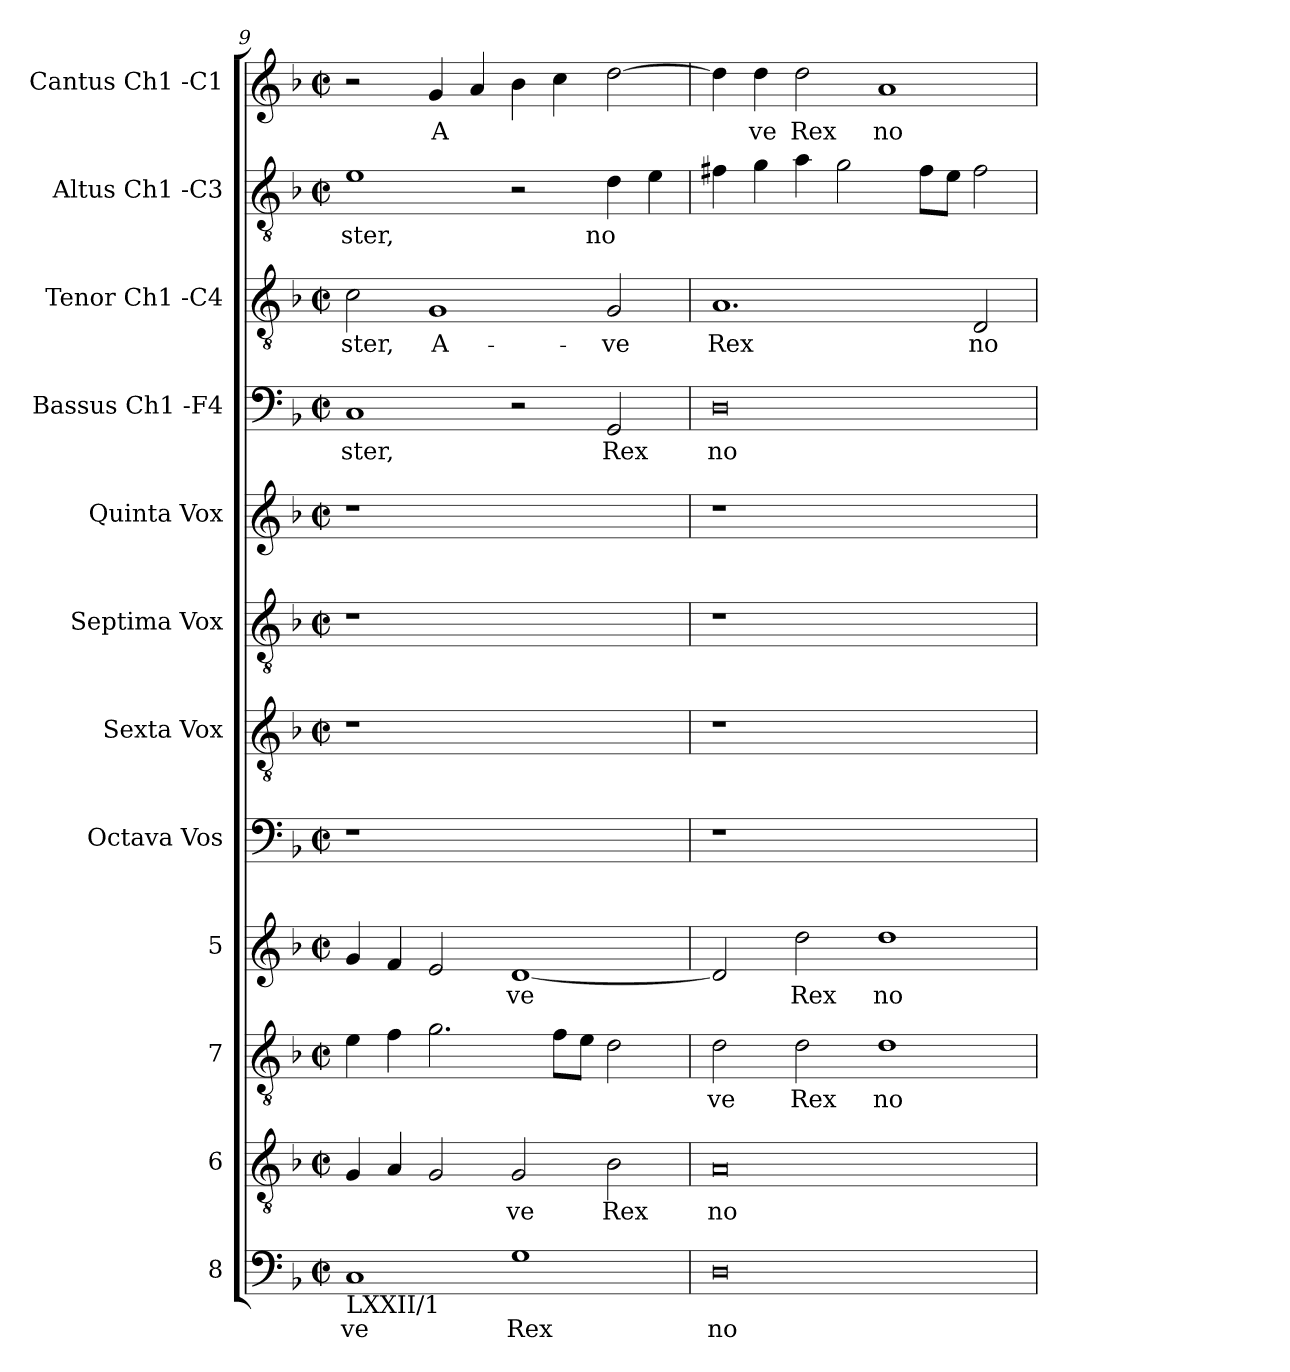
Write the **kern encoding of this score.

**kern	**text	**kern	**text	**kern	**text	**kern	**text	**kern	**kern	**kern	**kern	**kern	**text	**kern	**text	**kern	**text	**kern	**text
*part12	*part12	*part11	*part11	*part10	*part10	*part9	*part9	*part8	*part7	*part6	*part5	*part4	*part4	*part3	*part3	*part2	*part2	*part1	*part1
*staff12	*staff12	*staff11	*staff11	*staff10	*staff10	*staff9	*staff9	*staff8	*staff7	*staff6	*staff5	*staff4	*staff4	*staff3	*staff3	*staff2	*staff2	*staff1	*staff1
*I"8	*	*I"6	*	*I"7	*	*I"5	*	*I"Octava  Vos	*I"Sexta  Vox	*I"Septima  Vox	*I"Quinta  Vox	*I"Bassus  Ch1 -F4	*	*I"Tenor  Ch1 -C4	*	*I"Altus  Ch1 -C3	*	*I"Cantus  Ch1 -C1	*
*	*	*	*	*	*	*	*	*	*	*	*	*I'B	*	*I'T	*	*I'A	*	*I'C	*
*clefF4	*	*clefGv2	*	*clefGv2	*	*clefG2	*	*clefF4	*clefGv2	*clefGv2	*clefG2	*clefF4	*	*clefGv2	*	*clefGv2	*	*clefG2	*
*k[b-]	*	*k[b-]	*	*k[b-]	*	*k[b-]	*	*k[b-]	*k[b-]	*k[b-]	*k[b-]	*k[b-]	*	*k[b-]	*	*k[b-]	*	*k[b-]	*
*F:	*	*F:	*	*F:	*	*F:	*	*F:	*F:	*F:	*F:	*F:	*	*F:	*	*F:	*	*F:	*
*M2/2	*	*M2/2	*	*M2/2	*	*M2/2	*	*M2/2	*M2/2	*M2/2	*M2/2	*M2/2	*	*M2/2	*	*M2/2	*	*M2/2	*
*met(c|)	*	*met(c|)	*	*met(c|)	*	*met(c|)	*	*met(c|)	*met(c|)	*met(c|)	*met(c|)	*met(c|)	*	*met(c|)	*	*met(c|)	*	*met(c|)	*
=9	=9	=9	=9	=9	=9	=9	=9	=9	=9	=9	=9	=9	=9	=9	=9	=9	=9	=9	=9
!LO:TX:b:t=LXXII/1	!	!	!	!	!	!	!	!	!	!	!	!	!	!	!	!	!	!	!
!	!LO:LY:b:cj	!	!LO:LY:b:cj	!	!LO:LY:b:cj	!	!LO:LY:b:cj	!	!	!	!	!	!LO:LY:b:cj	!	!LO:LY:b:cj	!	!LO:LY:b:cj	!	!
1C	-ve	4G/	--	4e\	--	4g/	--	1r	1r	1r	1r	1C	-ster,	2c\	-ster,	1e	-ster,	2r	.
!	!	!	!LO:LY:b:cj	!	!LO:LY:b:cj	!	!LO:LY:b:cj	!	!	!	!	!	!	!	!	!	!	!	!
.	.	4A/	--	4f\	--	4f/	--	.	.	.	.	.	.	.	.	.	.	.	.
!	!	!	!LO:LY:b:cj	!	!LO:LY:b:cj	!	!LO:LY:b:cj	!	!	!	!	!	!	!	!LO:LY:b:cj	!	!	!	!LO:LY:b:cj
.	.	2G/	--	2.g\	--	2e/	--	.	.	.	.	.	.	1G	A-	.	.	4g/	A-
!	!	!	!	!	!	!	!	!	!	!	!	!	!	!	!	!	!	!	!LO:LY:b:cj
.	.	.	.	.	.	.	.	.	.	.	.	.	.	.	.	.	.	4a/	--
!	!LO:LY:b:cj	!	!LO:LY:b:cj	!	!	!	!LO:LY:b:cj	!	!	!	!	!	!	!	!	!	!	!	!LO:LY:b:cj
1G	Rex	2G/	-ve	.	.	[<1d	-ve	1ryy	1ryy	1ryy	1ryy	2r	.	.	.	2r	.	4b-\	--
!	!	!	!	!	!LO:LY:b:cj	!	!	!	!	!	!	!	!	!	!	!	!	!	!LO:LY:b:cj
.	.	.	.	8f\L	--	.	.	.	.	.	.	.	.	.	.	.	.	4cc\	--
!	!	!	!	!	!LO:LY:b:cj	!	!	!	!	!	!	!	!	!	!	!	!	!	!
.	.	.	.	8e\J	--	.	.	.	.	.	.	.	.	.	.	.	.	.	.
!	!	!	!LO:LY:b:cj	!	!LO:LY:b:cj	!	!	!	!	!	!	!	!LO:LY:b:cj	!	!LO:LY:b:cj	!	!LO:LY:b:cj	!	!LO:LY:b:cj
.	.	2B-\	Rex	2d\	--	.	.	.	.	.	.	2GG/	Rex	2G/	-ve	4d\	no-	[>2dd\	--
!	!	!	!	!	!	!	!	!	!	!	!	!	!	!	!	!	!LO:LY:b:cj	!	!
.	.	.	.	.	.	.	.	.	.	.	.	.	.	.	.	4e\	--	.	.
=10	=10	=10	=10	=10	=10	=10	=10	=10	=10	=10	=10	=10	=10	=10	=10	=10	=10	=10	=10
!	!LO:LY:b:cj	!	!LO:LY:b:cj	!	!LO:LY:b:cj	!	!LO:LY:b:cj	!	!	!	!	!	!LO:LY:b:cj	!	!LO:LY:b:cj	!	!LO:LY:b:cj	!	!LO:LY:b:cj
0D	no-	0A	no-	2d\	-ve	2d/]	.	1r	1r	1r	1r	0D	no-	1.A	Rex	4f#X\	--	4dd\]	--
!	!	!	!	!	!	!	!	!	!	!	!	!	!	!	!	!	!LO:LY:b:cj	!	!LO:LY:b:cj
.	.	.	.	.	.	.	.	.	.	.	.	.	.	.	.	4g\	--	4dd\	-ve
!	!	!	!	!	!LO:LY:b:cj	!	!LO:LY:b:cj	!	!	!	!	!	!	!	!	!	!LO:LY:b:cj	!	!LO:LY:b:cj
.	.	.	.	2d\	Rex	2dd\	Rex	.	.	.	.	.	.	.	.	4a\	--	2dd\	Rex
!	!	!	!	!	!	!	!	!	!	!	!	!	!	!	!	!	!LO:LY:b:cj	!	!
.	.	.	.	.	.	.	.	.	.	.	.	.	.	.	.	2g\	--	.	.
!	!	!	!	!	!LO:LY:b:cj	!	!LO:LY:b:cj	!	!	!	!	!	!	!	!	!	!	!	!LO:LY:b:cj
.	.	.	.	1d	no-	1dd	no-	1ryy	1ryy	1ryy	1ryy	.	.	.	.	.	.	1a	no-
!	!	!	!	!	!	!	!	!	!	!	!	!	!	!	!	!	!LO:LY:b:cj	!	!
.	.	.	.	.	.	.	.	.	.	.	.	.	.	.	.	8f#\L	--	.	.
!	!	!	!	!	!	!	!	!	!	!	!	!	!	!	!	!	!LO:LY:b:cj	!	!
.	.	.	.	.	.	.	.	.	.	.	.	.	.	.	.	8e\J	--	.	.
!	!	!	!	!	!	!	!	!	!	!	!	!	!	!	!LO:LY:b:cj	!	!LO:LY:b:cj	!	!
.	.	.	.	.	.	.	.	.	.	.	.	.	.	2D/	no-	2f#\	--	.	.
=	=	=	=	=	=	=	=	=	=	=	=	=	=	=	=	=	=	=	=
*-	*-	*-	*-	*-	*-	*-	*-	*-	*-	*-	*-	*-	*-	*-	*-	*-	*-	*-	*-
